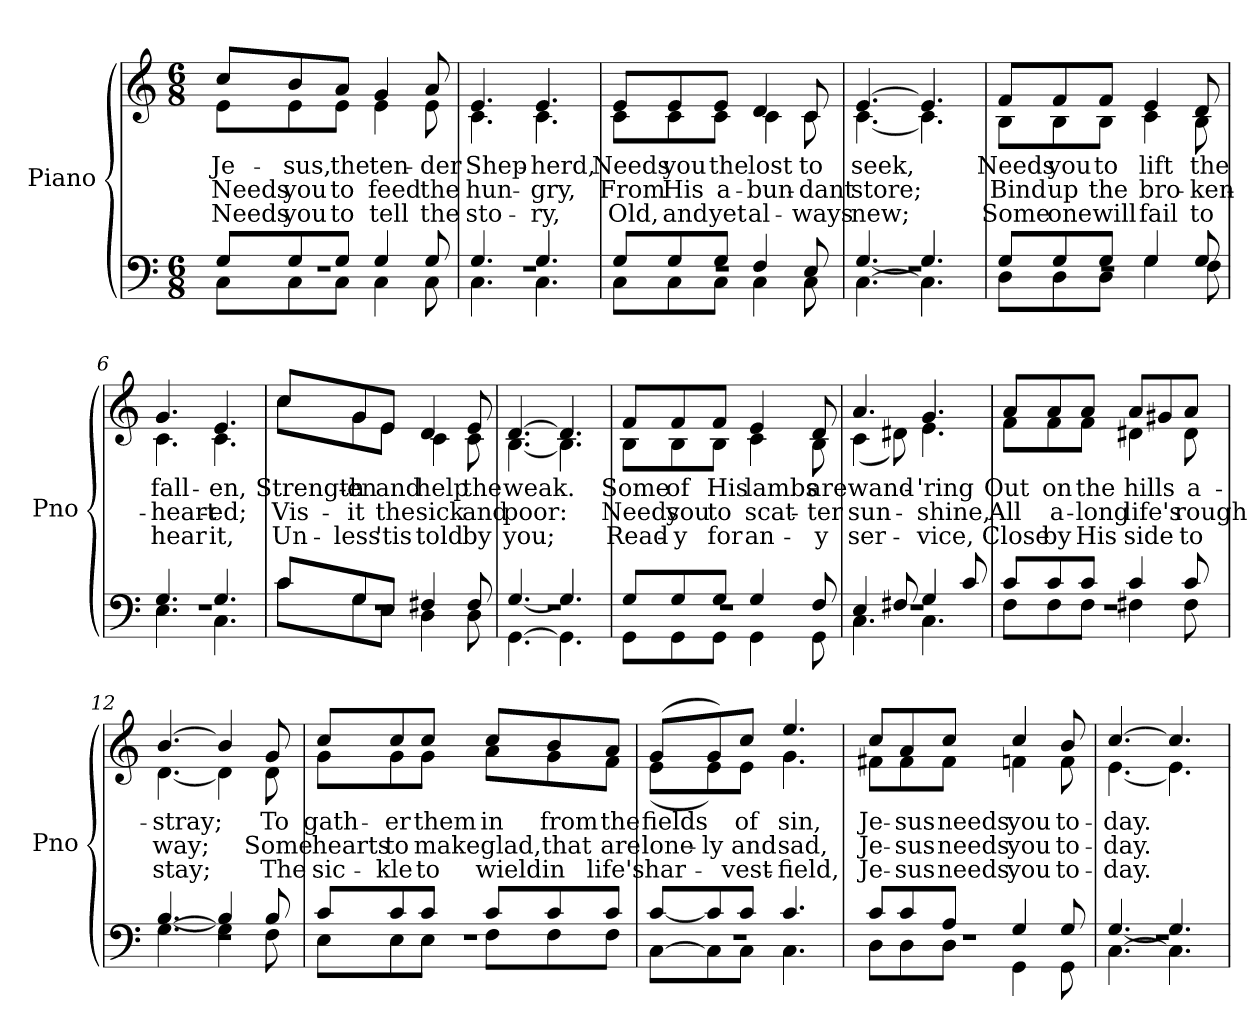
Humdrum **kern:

**kern	**kern	**text	**text	**text
*part1	*part1	*part1	*part1	*part1
*staff2	*staff1	*staff1	*staff1	*staff1
*I"Piano	*	*	*	*
*I'Pno	*	*	*	*
*clefF4	*clefG2	*	*	*
*k[]	*k[]	*	*	*
*C:	*C:	*	*	*
*M6/8	*M6/8	*	*	*
=1	=1	=1	=1	=1
.	8qcc/yy	1.	2.	3.
*^	*^	*	*	*
*	*^	*	*	*	*	*
2.r	8G/L	8C\L	8cc/L	8e\L	Je-	Needs	Needs
.	8G/	8C\	8b/	8e\	sus,	you	you
.	8G/J	8C\J	8a/J	8e\J	the	to	to
.	4G/	4C\	4g/	4e\	ten-	feed	tell
.	8G/	8C\	8a/	8e\	der	the	the
=2	=2	=2	=2	=2	=2	=2	=2
2.r	4.G/	4.C\	4.e/	4.c\	Shep-	hun-	sto-
.	4.G/	4.C\	4.e/	4.c\	herd,	gry,	ry,
!!LO:LB:g=z	!!
=3	=3	=3	=3	=3	=3	=3	=3
2.r	8G/L	8C\L	8e/L	8c\L	Needs	From	Old,
.	8G/	8C\	8e/	8c\	you	His	and
.	8G/J	8C\J	8e/J	8c\J	the	a-	yet
.	4F/	4C\	4d/	4c\	lost	bun-	al-
.	8E/	8C\	8c/	8c\	to	dant	ways
=4	=4	=4	=4	=4	=4	=4	=4
2.r	[4.G/	[4.C\	[4.e/	[4.c\	seek,	store;	new;
.	4.G/]	4.C\]	4.e/]	4.c\]	.	.	.
!!LO:LB:g=z	!!
=5	=5	=5	=5	=5	=5	=5	=5
2.r	8G/L	8D\L	8f/L	8B\L	Needs	Bind	Some
.	8G/	8D\	8f/	8B\	you	up	one
.	8G/J	8D\J	8f/J	8B\J	to	the	will
.	4G/	4G\	4e/	4c\	lift	bro-	fail
.	8G/	8F\	8d/	8B\	the	ken-	to
=6	=6	=6	=6	=6	=6	=6	=6
2.r	4.G/	4.E\	4.g/	4.c\	fall-	heart-	hear
.	4.G/	4.C\	4.e/	4.c\	en,	ed;	it,
!!LO:PB:g=z	!!
=7	=7	=7	=7	=7	=7	=7	=7
2.r	8c/L	8c\L	8cc/L	8cc\L	Strength-	Vis-	Un-
.	8G/	8G\	8g/	8g\	en	it	less
.	8E/J	8E\J	8e/J	8e\J	and	the	'tis
.	4F#X/	4D\	4d/	4c\	help	sick	told
.	8F#/	8D\	8e/	8c\	the	and	by
=8	=8	=8	=8	=8	=8	=8	=8
2.r	[4.G/	[4.GG\	[4.d/	[4.B\	weak.	poor:	you;
.	4.G/]	4.GG\]	4.d/]	4.B\]	.	.	.
!!LO:LB:g=z	!!
=9	=9	=9	=9	=9	=9	=9	=9
2.r	8G/L	8GG\L	8f/L	8B\L	Some	Needs	Read-
.	8G/	8GG\	8f/	8B\	of	you	y
.	8G/J	8GG\J	8f/J	8B\J	His	to	for
.	4G/	4GG\	4e/	4c\	lambs	scat-	an-
.	8F/	8GG\	8d/	8B\	are	ter	y
=10	=10	=10	=10	=10	=10	=10	=10
2.r	4E/	4.C\	4.a/	(4c\	wand-	sun-	ser-
.	8F#X/	.	.	8d#X\)	.	.	.
.	4G/	4.C\	4.g/	4.e\	'ring	shine,	vice,
.	8c/	.	.	.	.	.	.
!!LO:LB:g=z	!!
=11	=11	=11	=11	=11	=11	=11	=11
2.r	8c/L	8F\L	8a/L	8f\L	Out	All	Close
.	8c/	8F\	8a/	8f\	on	a-	by
.	8c/J	8F\J	8a/J	8f\J	the	long	His
.	4c/	4F#X\	8a/L	4d#X\	hills	life's	side
.	.	.	8g#X/	.	.	.	.
.	8c/	8F#\	8a/J	8d#\	a-	rough	to
=12	=12	=12	=12	=12	=12	=12	=12
2.r	[4.B/	[4.G\	[4.b/	[4.d\	stray;	way;	stay;
.	4B/]	4G\]	4b/]	4d\]	.	.	.
.	8B/	8F\	8g/	8d\	To	Some	The
!!LO:PB:g=z	!!
=13	=13	=13	=13	=13	=13	=13	=13
2.r	8c/L	8E\L	8cc/L	8g\L	gath-	hearts	sic-
.	8c/	8E\	8cc/	8g\	er	to	kle
.	8c/J	8E\J	8cc/J	8g\J	them	make	to
.	8c/L	8F\L	8cc/L	8a\L	in	glad,	wield
.	8c/	8F\	8b/	8g\	from	that	in
.	8c/J	8F\J	8a/J	8f\J	the	are	life's
=14	=14	=14	=14	=14	=14	=14	=14
2.r	[8c/L	[8C\L	(8g/L	(8e\L	fields	lone-	har-
.	8c/]	8C\]	8g/)	8e\)	.	ly	.
.	8c/J	8C\J	8cc/J	8e\J	of	and	vest-
.	4.c/	4.C\	4.ee/	4.g\	sin,	sad,	field,
!!LO:LB:g=z	!!
=15	=15	=15	=15	=15	=15	=15	=15
2.r	8c/L	8D\L	8cc/L	8f#X\L	Je-	Je-	Je-
.	8c/	8D\	8a/	8f#\	sus	sus	sus
.	8A/J	8D\J	8cc/J	8f#\J	needs	needs	needs
.	4G/	4GG\	4cc/	4fn\	you	you	you
.	8G/	8GG\	8b/	8f\	to-	to-	to-
=16	=16	=16	=16	=16	=16	=16	=16
2.r	[4.G/	[4.C\	[4.cc/	[4.e\	day.	day.	day.
.	4.G/]	4.C\]	4.cc/]	4.e\]	.	.	.
*v	*v	*v	*	*	*	*	*
*	*v	*v	*	*	*
=	=	=	=	=
*-	*-	*-	*-	*-
